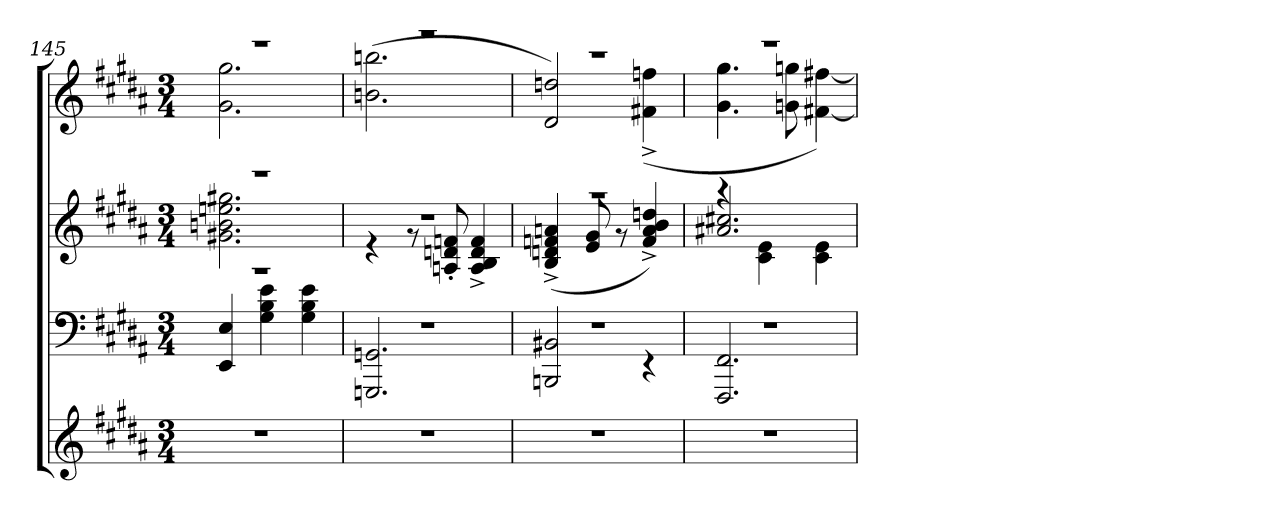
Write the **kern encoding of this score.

**kern	**kern	**kern	**kern
*part3	*part2	*part2	*part1
*staff4	*staff3	*staff2	*staff1
*clefG2	*clefF4	*clefG2	*clefG2
*k[f#c#g#d#a#]	*k[f#c#g#d#a#]	*k[f#c#g#d#a#]	*k[f#c#g#d#a#]
*M3/4	*M3/4	*M3/4	*M3/4
=145	=145	=145	=145
*	*^	*^	*^
2.r	2.r	4EE/ 4E/	2.r	2.g#X\ 2.bn\ 2.een\ 2.gg#X\	2.r	2.g#\ 2.gg#\
.	.	4G#\ 4B\ 4e\	.	.	.	.
.	.	4G#\ 4B\ 4e\	.	.	.	.
=146	=146	=146	=146	=146	=146	=146
2.r	2.r	2.GGGn/ 2.GGn/	2.r	4r	2.r	(>2.bn\ 2.bbn\
.	.	.	.	8r	.	.
.	.	.	.	8An/' 8dn/' 8fn/'	.	.
.	.	.	.	4A/^ 4B/^ 4d/^ 4f/^	.	.
=147	=147	=147	=147	=147	=147	=147
2.r	2.r	2BBBn/ 2BB#X/	2.r	(>4B/^ 4dn/^ 4fn/^ 4an/^	2.r	2d#/ 2ddn/)
.	.	.	.	8e/ 8g#/	.	.
.	.	.	.	8r	.	.
.	.	4r	.	4f/^ 4a/^ 4b/^ 4ddn/^)	.	(>4f#X\^ 4ffn\^
=148	=148	=148	=148	=148	=148	=148
2.r	2.r	2.FFF#/ 2.FF#/	4r	2.a#X/ 2.cc#X/	2.r	4.g#\ 4.gg#\
.	.	.	4c#\ 4e\	.	.	.
.	.	.	.	.	.	8gn\ 8ggn\
.	.	.	4c#\ 4e\	.	.	[4f#X\ [4ff#X\)
*	*v	*v	*	*	*v	*v
*	*	*v	*v	*
=	=	=	=
*-	*-	*-	*-
